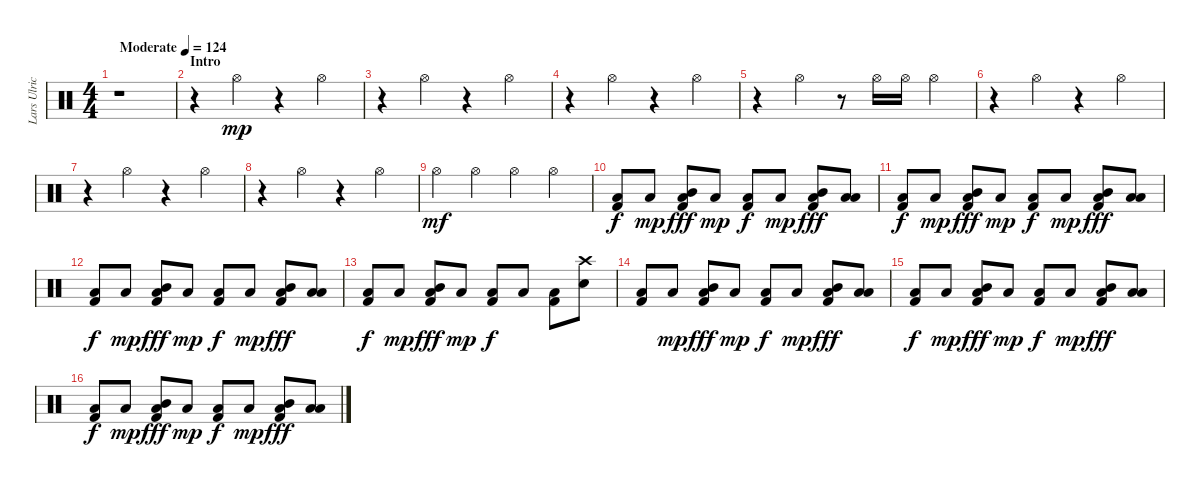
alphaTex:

\track ("Lars Ulrich" "Lars Ulric") {instrument percussion}
\staff {score}
\articulation defaults
\ts (4 4)
\tempo (124 "Moderate")
\clef neutral
\ks c
r.1{dy mp} |
\section ("" "Intro")
r.4 "Hi-Hat (open)".4 r.4 "Hi-Hat (open)".4 |
r.4 "Hi-Hat (open)".4 r.4 "Hi-Hat (open)".4 |
r.4 "Hi-Hat (open)".4 r.4 "Hi-Hat (open)".4 |
r.4 "Hi-Hat (open)".4 r.8 "Hi-Hat (open)".16 "Hi-Hat (open)".16 "Hi-Hat (open)".4 |
r.4 "Hi-Hat (open)".4 r.4 "Hi-Hat (open)".4 |
r.4 "Hi-Hat (open)".4 r.4 "Hi-Hat (open)".4 |
r.4 "Hi-Hat (open)".4 r.4 "Hi-Hat (open)".4 |
"Hi-Hat (open)".4{dy mf} "Hi-Hat (open)".4 "Hi-Hat (open)".4 "Hi-Hat (open)".4 |
("Low Floor Tom (hit)" "Kick (hit) 2").8{dy f} "Low Floor Tom (hit)".8{dy mp} ("Mid Tom (hit)" "Low Floor Tom (hit)" "Kick (hit) 2").8{dy fff} "Low Floor Tom (hit)".8{dy mp} ("Low Floor Tom (hit)" "Kick (hit) 2").8{dy f} "Low Floor Tom (hit)".8{dy mp} ("Mid Tom (hit)" "Low Floor Tom (hit)" "Kick (hit) 2").8{dy fff} ("Low Tom (hit)" "Low Floor Tom (hit)").8 |
("Low Floor Tom (hit)" "Kick (hit) 2").8{dy f} "Low Floor Tom (hit)".8{dy mp} ("Mid Tom (hit)" "Low Floor Tom (hit)" "Kick (hit) 2").8{dy fff} "Low Floor Tom (hit)".8{dy mp} ("Low Floor Tom (hit)" "Kick (hit) 2").8{dy f} "Low Floor Tom (hit)".8{dy mp} ("Mid Tom (hit)" "Low Floor Tom (hit)" "Kick (hit) 2").8{dy fff} ("Low Tom (hit)" "Low Floor Tom (hit)").8 |
("Low Floor Tom (hit)" "Kick (hit) 2").8{dy f} "Low Floor Tom (hit)".8{dy mp} ("Mid Tom (hit)" "Low Floor Tom (hit)" "Kick (hit) 2").8{dy fff} "Low Floor Tom (hit)".8{dy mp} ("Low Floor Tom (hit)" "Kick (hit) 2").8{dy f} "Low Floor Tom (hit)".8{dy mp} ("Mid Tom (hit)" "Low Floor Tom (hit)" "Kick (hit) 2").8{dy fff} ("Low Tom (hit)" "Low Floor Tom (hit)").8 |
("Low Floor Tom (hit)" "Kick (hit) 2").8{dy f} "Low Floor Tom (hit)".8{dy mp} ("Mid Tom (hit)" "Low Floor Tom (hit)" "Kick (hit) 2").8{dy fff} "Low Floor Tom (hit)".8{dy mp} ("Low Floor Tom (hit)" "Kick (hit) 2").8{dy f} "Low Floor Tom (hit)".8 ("Low Floor Tom (hit)" "Kick (hit) 2").8 ("Crash high (hit)" "Snare (hit) 2").8 |
("Low Floor Tom (hit)" "Kick (hit) 2").8 "Low Floor Tom (hit)".8{dy mp} ("Mid Tom (hit)" "Low Floor Tom (hit)" "Kick (hit) 2").8{dy fff} "Low Floor Tom (hit)".8{dy mp} ("Low Floor Tom (hit)" "Kick (hit) 2").8{dy f} "Low Floor Tom (hit)".8{dy mp} ("Mid Tom (hit)" "Low Floor Tom (hit)" "Kick (hit) 2").8{dy fff} ("Low Tom (hit)" "Low Floor Tom (hit)").8 |
("Low Floor Tom (hit)" "Kick (hit) 2").8{dy f} "Low Floor Tom (hit)".8{dy mp} ("Mid Tom (hit)" "Low Floor Tom (hit)" "Kick (hit) 2").8{dy fff} "Low Floor Tom (hit)".8{dy mp} ("Low Floor Tom (hit)" "Kick (hit) 2").8{dy f} "Low Floor Tom (hit)".8{dy mp} ("Mid Tom (hit)" "Low Floor Tom (hit)" "Kick (hit) 2").8{dy fff} ("Low Tom (hit)" "Low Floor Tom (hit)").8 |
("Low Floor Tom (hit)" "Kick (hit) 2").8{dy f} "Low Floor Tom (hit)".8{dy mp} ("Mid Tom (hit)" "Low Floor Tom (hit)" "Kick (hit) 2").8{dy fff} "Low Floor Tom (hit)".8{dy mp} ("Low Floor Tom (hit)" "Kick (hit) 2").8{dy f} "Low Floor Tom (hit)".8{dy mp} ("Mid Tom (hit)" "Low Floor Tom (hit)" "Kick (hit) 2").8{dy fff} ("Low Tom (hit)" "Low Floor Tom (hit)").8
